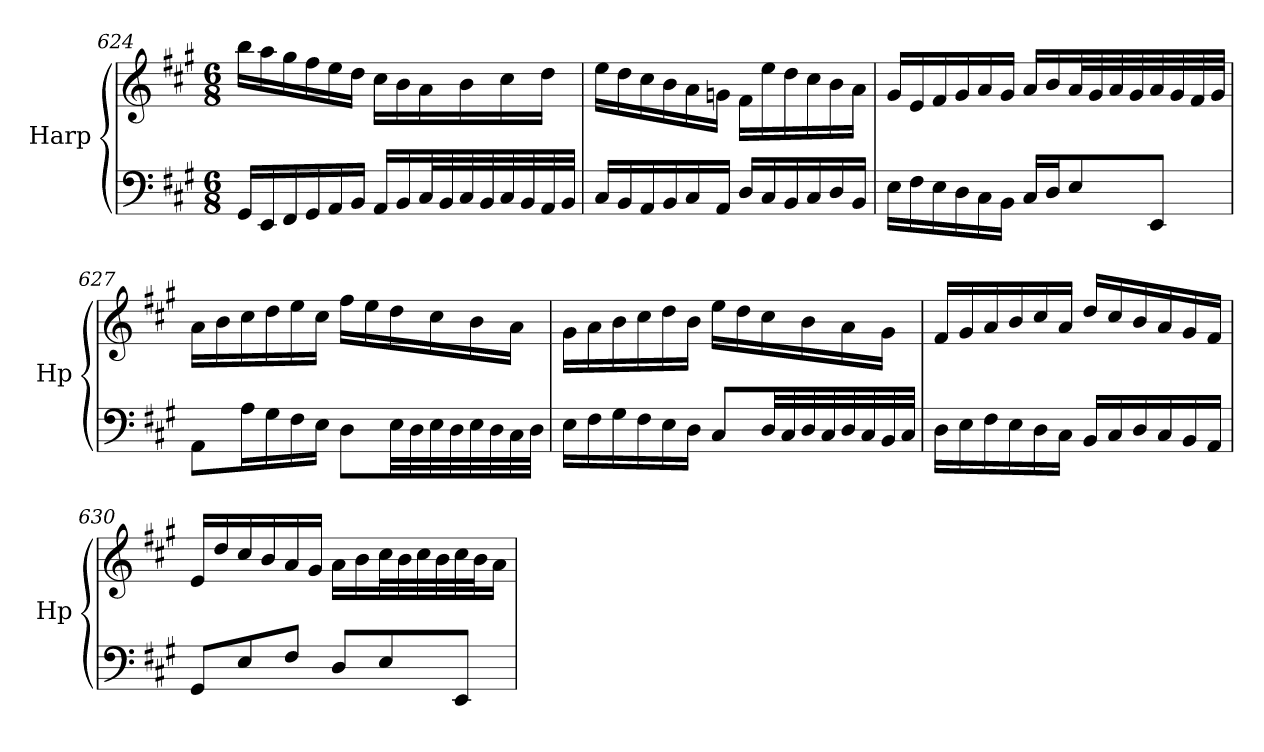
**kern	**kern
*part1	*part1
*staff2	*staff1
*I"Harp	*
*I'Hp	*
*clefF4	*clefG2
*k[f#c#g#]	*k[f#c#g#]
*M6/8	*M6/8
=624	=624
16GG#/LL	16bb\LL
16EE/	16aa\
16FF#/	16gg#\
16GG#/	16ff#\
16AA/	16ee\
16BB/JJ	16dd\JJ
16AA/LL	16cc#\LL
16BB/	16b\
32C#/L	16a\
32BB/	.
32C#/	16b\
32BB/	.
32C#/	16cc#\
32BB/	.
32AA/	16dd\JJ
32BB/JJJ	.
!!LO:LB:g=z
=625	=625
16C#/LL	16ee\LL
16BB/	16dd\
16AA/	16cc#\
16BB/	16b\
16C#/	16a\
16AA/JJ	16gn\JJ
16D/LL	16f#\LL
16C#/	16ee\
16BB/	16dd\
16C#/	16cc#\
16D/	16b\
16BB/JJ	16a\JJ
=626	=626
16E\LL	16g#/LL
16F#\	16e/
16E\	16f#/
16D\	16g#/
16C#\	16a/
16BB\JJ	16g#/JJ
16C#/LL	16a/LL
16D/J	16b/
8E/	32a/L
.	32g#/
.	32a/
.	32g#/
8EE/J	32a/
.	32g#/
.	32f#/
.	32g#/JJJ
=627	=627
8AA\L	16a\LL
.	16b\
16A\L	16cc#\
16G#\	16dd\
16F#\	16ee\
16E\JJ	16cc#\JJ
8D\L	16ff#\LL
.	16ee\
32E\LL	16dd\
32D\	.
32E\	16cc#\
32D\	.
32E\	16b\
32D\	.
32C#\	16a\JJ
32D\JJJ	.
!!LO:LB:g=z
=628	=628
16E\LL	16g#\LL
16F#\	16a\
16G#\	16b\
16F#\	16cc#\
16E\	16dd\
16D\JJ	16b\JJ
8C#/L	16ee\LL
.	16dd\
32D/LL	16cc#\
32C#/	.
32D/	16b\
32C#/	.
32D/	16a\
32C#/	.
32BB/	16g#\JJ
32C#/JJJ	.
=629	=629
16D\LL	16f#/LL
16E\	16g#/
16F#\	16a/
16E\	16b/
16D\	16cc#/
16C#\JJ	16a/JJ
16BB/LL	16dd/LL
16C#/	16cc#/
16D/	16b/
16C#/	16a/
16BB/	16g#/
16AA/JJ	16f#/JJ
=630	=630
8GG#/L	16e/LL
.	16dd/
8E/	16cc#/
.	16b/
8F#/J	16a/
.	16g#/JJ
8D/L	16a\LL
.	16b\
8E/	32cc#\L
.	32b\
.	32cc#\
.	32b\
8EE/J	32cc#\
.	32b\J
.	16a\JJ
=	=
*-	*-
